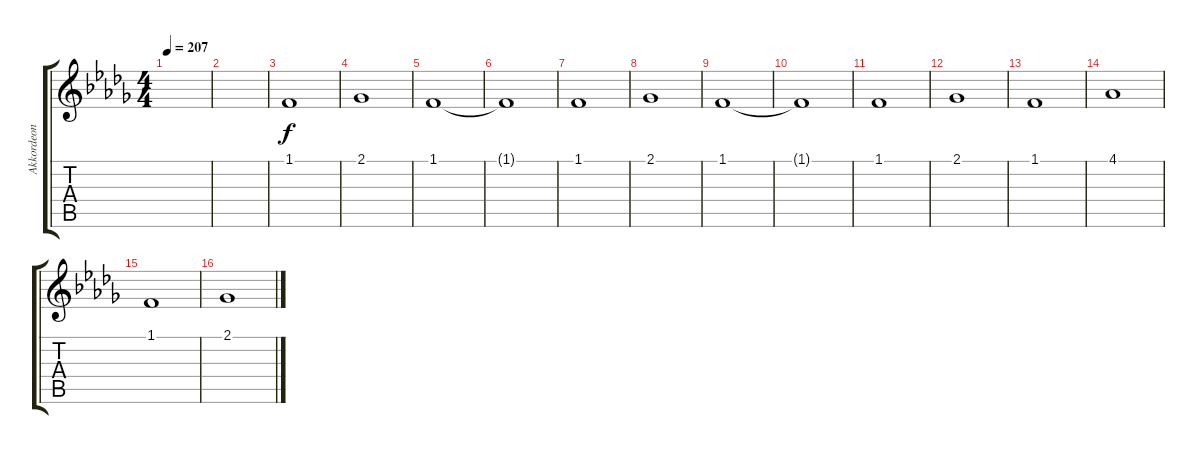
\track ("Akkordeon" "Akkordeon") {instrument accordion}
\staff {score tabs}
\tuning (E4 B3 G3 D3 A2 E2) {hide}
\ts (4 4)
\tempo 207
\clef g2
\ks bbminor
|
|
1.1.1{volume 8} |
2.1.1 |
1.1.1 |
1.1{t}.1 |
1.1.1 |
2.1.1 |
1.1.1 |
1.1{t}.1 |
1.1.1 |
2.1.1 |
1.1.1 |
4.1.1 |
1.1.1 |
2.1.1
